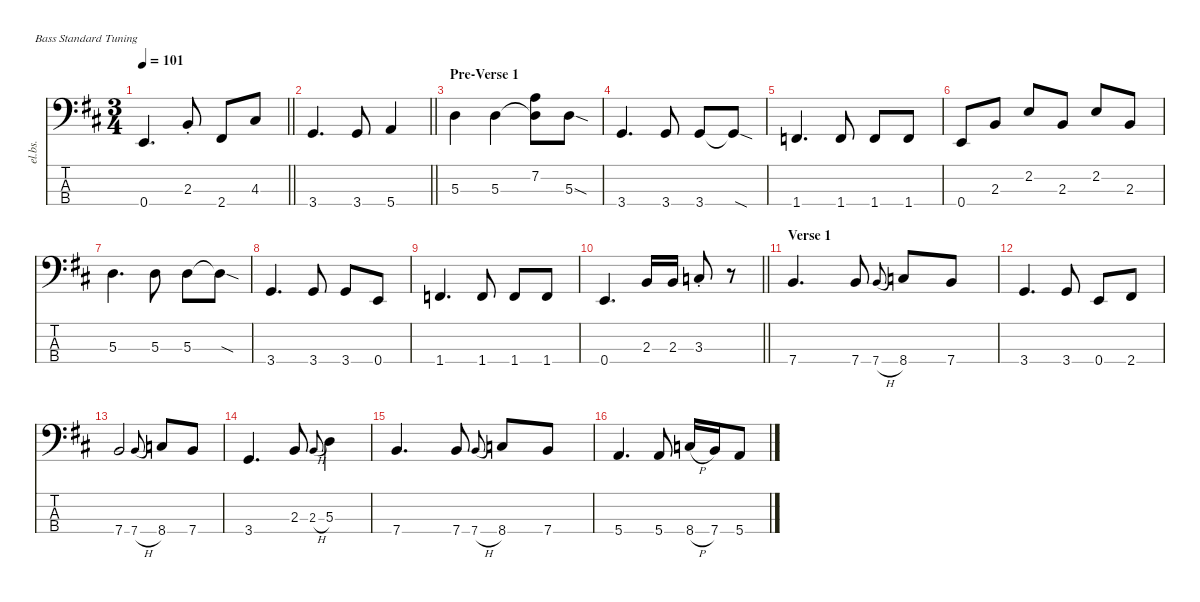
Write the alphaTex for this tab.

\defaultSystemsLayout 4
\hideDynamics
\bracketExtendMode nobrackets
\otherSystemsTrackNameOrientation horizontal
\track ("Jason Newsted" "el.bs.") {defaultSystemsLayout 8 instrument electricbasspick}
\staff {score tabs}
\tuning (G2 D2 A1 E1)
\ts (3 4)
\tempo 101
\clef f4
\barLineRight lightlight
\ks bminor
0.4{acc forcenatural}.4{d dy f} 2.3{st acc forcenatural}.8 2.4{acc #}.8 4.3{acc #}.8 |
\barLineRight lightlight
3.4{acc forcenatural}.4{d} 3.4{acc forcenatural}.8 5.4{acc forcenatural}.4 |
\section ("" "Pre-Verse 1")
5.3{acc forcenatural}.4 5.3{acc forcenatural}.4 (7.2{acc forcenatural} 5.3{t acc forcenatural}).8 5.3{sod acc forcenatural}.8 |
3.4{acc forcenatural}.4{d} 3.4{acc forcenatural}.8 3.4{acc forcenatural}.8 3.4{sod t acc forcenatural}.8 |
1.4{acc forcenatural}.4{d} 1.4{acc forcenatural}.8 1.4{acc forcenatural}.8 1.4{acc forcenatural}.8 |
0.4{acc forcenatural}.8 2.3{acc forcenatural}.8 2.2{acc forcenatural}.8 2.3{acc forcenatural}.8 2.2{acc forcenatural}.8 2.3{acc forcenatural}.8 |
5.3{acc forcenatural}.4{d} 5.3{acc forcenatural}.8 5.3{acc forcenatural}.8 5.3{sod t acc forcenatural}.8 |
3.4{acc forcenatural}.4{d} 3.4{acc forcenatural}.8 3.4{acc forcenatural}.8 0.4{acc forcenatural}.8 |
1.4{acc forcenatural}.4{d} 1.4{acc forcenatural}.8 1.4{acc forcenatural}.8 1.4{acc forcenatural}.8 |
\barLineRight lightlight
0.4{acc forcenatural}.4{d} 2.3{acc forcenatural}.16 2.3{acc forcenatural}.16 3.3{st acc forcenatural}.8 r.8 |
\section ("" "Verse 1")
7.4{acc forcenatural}.4{d} 7.4{acc forcenatural}.8 7.4{h acc forcenatural}.8{gr onbeat dy mf} 8.4{acc forcenatural}.8{dy f} 7.4{acc forcenatural}.8 |
3.4{acc forcenatural}.4{d} 3.4{acc forcenatural}.8 0.4{acc forcenatural}.8 2.4{acc #}.8 |
7.4{acc forcenatural}.2 7.4{h acc forcenatural}.8{gr onbeat dy mf} 8.4{acc forcenatural}.8{dy f} 7.4{acc forcenatural}.8 |
3.4{acc forcenatural}.4{d} 2.3{acc forcenatural}.8 2.3{h acc forcenatural}.8{gr onbeat dy mf} 5.3{acc forcenatural}.4{dy f} |
7.4{acc forcenatural}.4{d} 7.4{acc forcenatural}.8 7.4{h acc forcenatural}.8{gr onbeat dy mf} 8.4{acc forcenatural}.8{dy f} 7.4{acc forcenatural}.8 |
5.4{acc forcenatural}.4{d} 5.4{acc forcenatural}.8 8.4{h acc forcenatural}.16 7.4{acc forcenatural}.16 5.4{acc forcenatural}.8
